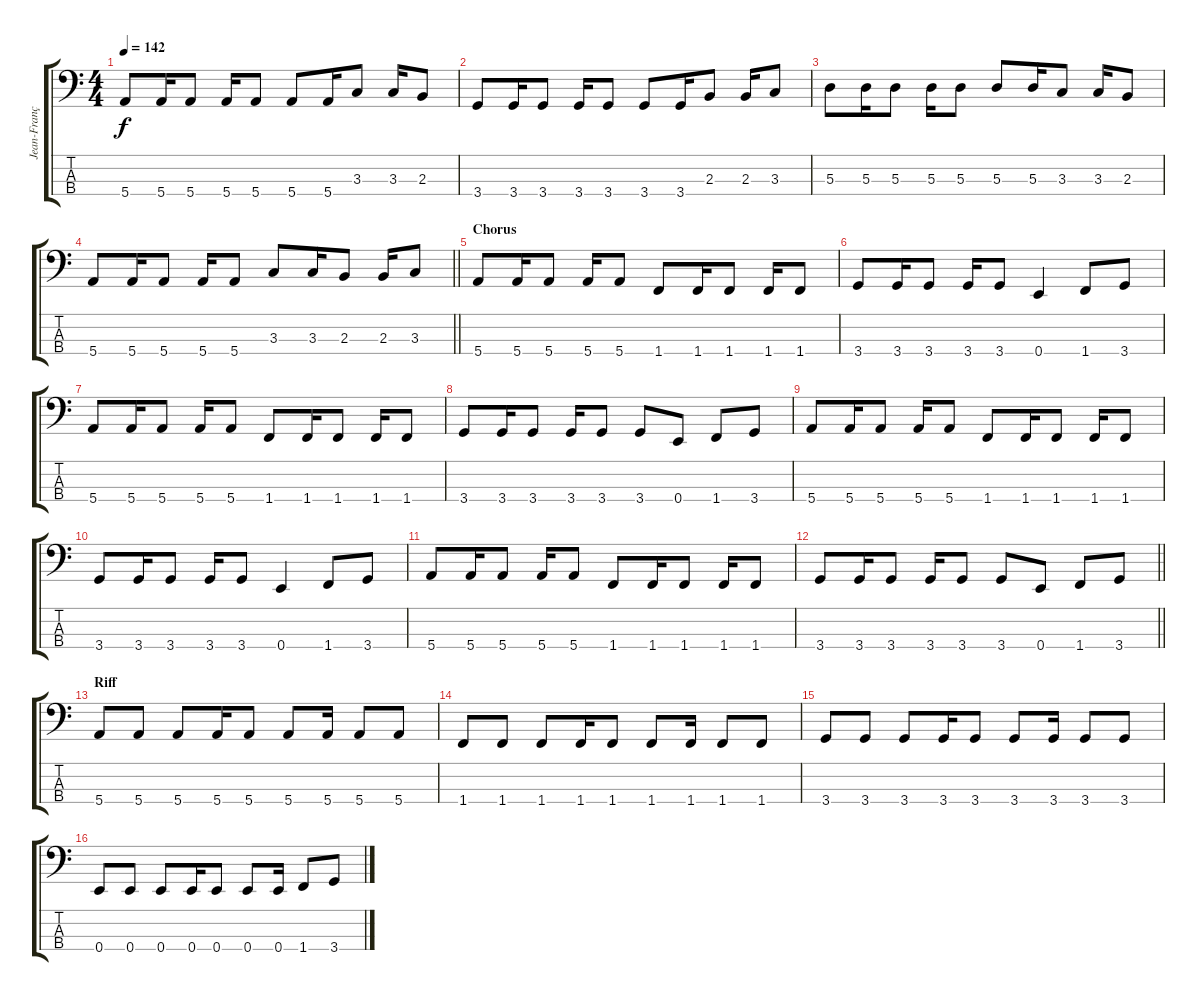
\track ("Jean-François Paré" "Jean-Franç") {instrument electricbasspick}
\staff {score tabs}
\tuning (G2 D2 A1 E1) {hide}
\ts (4 4)
\tempo 142
\clef f4
\ks c
5.4.8{dy f} 5.4.16 5.4.8 5.4.16 5.4.8 5.4.8 5.4.16 3.3.8 3.3.16 2.3.8 |
3.4.8 3.4.16 3.4.8 3.4.16 3.4.8 3.4.8 3.4.16 2.3.8 2.3.16 3.3.8 |
5.3.8 5.3.16 5.3.8 5.3.16 5.3.8 5.3.8 5.3.16 3.3.8 3.3.16 2.3.8 |
\barLineRight lightlight
5.4.8 5.4.16 5.4.8 5.4.16 5.4.8 3.3.8 3.3.16 2.3.8 2.3.16 3.3.8 |
\section ("" "Chorus")
5.4.8 5.4.16 5.4.8 5.4.16 5.4.8 1.4.8 1.4.16 1.4.8 1.4.16 1.4.8 |
3.4.8 3.4.16 3.4.8 3.4.16 3.4.8 0.4.4 1.4.8 3.4.8 |
5.4.8 5.4.16 5.4.8 5.4.16 5.4.8 1.4.8 1.4.16 1.4.8 1.4.16 1.4.8 |
3.4.8 3.4.16 3.4.8 3.4.16 3.4.8 3.4.8 0.4.8 1.4.8 3.4.8 |
5.4.8 5.4.16 5.4.8 5.4.16 5.4.8 1.4.8 1.4.16 1.4.8 1.4.16 1.4.8 |
3.4.8 3.4.16 3.4.8 3.4.16 3.4.8 0.4.4 1.4.8 3.4.8 |
5.4.8 5.4.16 5.4.8 5.4.16 5.4.8 1.4.8 1.4.16 1.4.8 1.4.16 1.4.8 |
\barLineRight lightlight
3.4.8 3.4.16 3.4.8 3.4.16 3.4.8 3.4.8 0.4.8 1.4.8 3.4.8 |
\section ("" "Riff")
5.4.8 5.4.8 5.4.8 5.4.16 5.4.8 5.4.8 5.4.16 5.4.8 5.4.8 |
1.4.8 1.4.8 1.4.8 1.4.16 1.4.8 1.4.8 1.4.16 1.4.8 1.4.8 |
3.4.8 3.4.8 3.4.8 3.4.16 3.4.8 3.4.8 3.4.16 3.4.8 3.4.8 |
0.4.8 0.4.8 0.4.8 0.4.16 0.4.8 0.4.8 0.4.16 1.4.8 3.4.8
